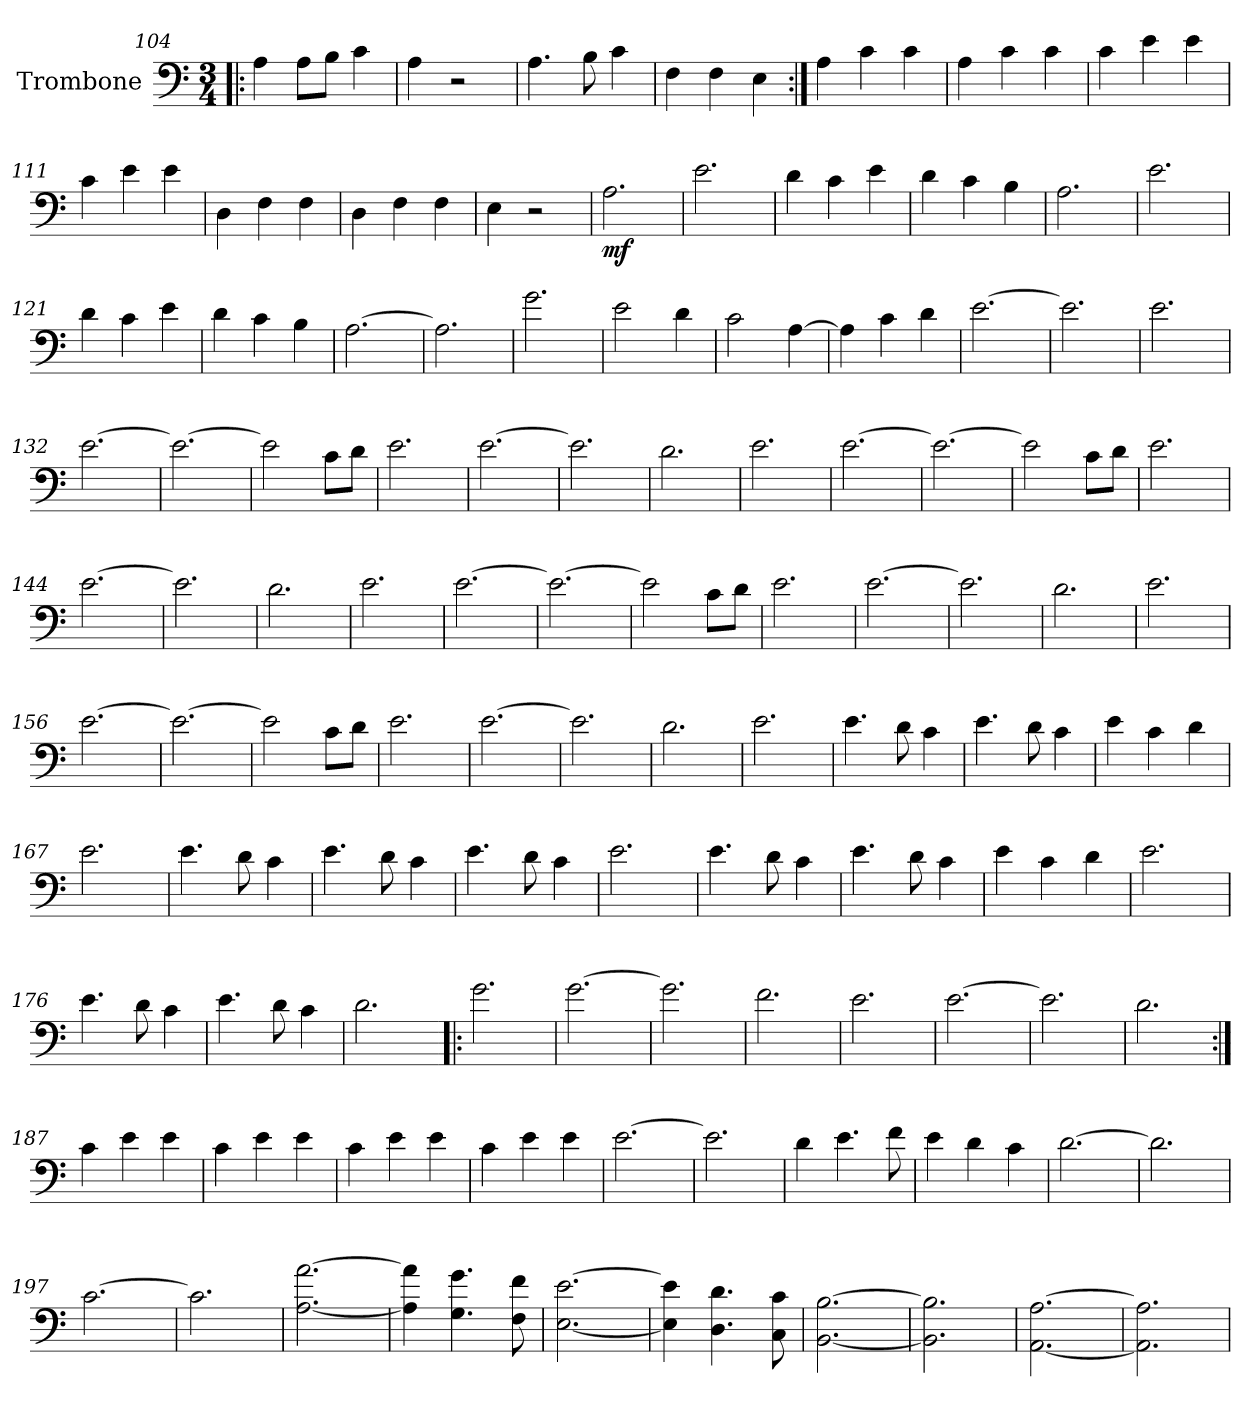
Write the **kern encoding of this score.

**kern	**dynam
*part1	*part1
*staff1	*staff1
*I"Trombone	*
*I'Tbn.	*
*clefF4	*
*k[]	*
*M3/4	*
=104!|:	=104!|:
4A\	.
8A\L	.
8B\J	.
4c\	.
!!LO:PB:g=z
=105	=105
4A\	.
2r	.
=106	=106
4.A\	.
8B\	.
4c\	.
=107	=107
4F\	.
4F\	.
4E\	.
=108:|!	=108:|!
4A\	.
4c\	.
4c\	.
=109	=109
4A\	.
4c\	.
4c\	.
=110	=110
4c\	.
4e\	.
4e\	.
=111	=111
4c\	.
4e\	.
4e\	.
=112	=112
4D\	.
4F\	.
4F\	.
=113	=113
4D\	.
4F\	.
4F\	.
=114	=114
4E\	.
2r	.
=115	=115
!	!LO:DY:b
2.A\	mf
!!LO:LB:g=z
=116	=116
2.e\	.
=117	=117
4d\	.
4c\	.
4e\	.
=118	=118
4d\	.
4c\	.
4B\	.
=119	=119
2.A\	.
=120	=120
2.e\	.
=121	=121
4d\	.
4c\	.
4e\	.
=122	=122
4d\	.
4c\	.
4B\	.
=123	=123
[2.A\	.
=124	=124
2.A\]	.
=125	=125
2.g\	.
=126	=126
2e\	.
4d\	.
=127	=127
2c\	.
[4A\	.
=128	=128
4A\]	.
4c\	.
4d\	.
!!LO:LB:g=z
=129	=129
[2.e\	.
=130	=130
2.e\]	.
=131	=131
2.e\	.
=132	=132
[2.e\	.
=133	=133
2.e\_	.
=134	=134
2e\]	.
8c\L	.
8d\J	.
=135	=135
2.e\	.
=136	=136
[2.e\	.
=137	=137
2.e\]	.
=138	=138
2.d\	.
=139	=139
2.e\	.
=140	=140
[2.e\	.
=141	=141
2.e\_	.
=142	=142
2e\]	.
8c\L	.
8d\J	.
=143	=143
2.e\	.
!!LO:LB:g=z
=144	=144
[2.e\	.
=145	=145
2.e\]	.
=146	=146
2.d\	.
=147	=147
2.e\	.
=148	=148
[2.e\	.
=149	=149
2.e\_	.
=150	=150
2e\]	.
8c\L	.
8d\J	.
=151	=151
2.e\	.
=152	=152
[2.e\	.
=153	=153
2.e\]	.
=154	=154
2.d\	.
=155	=155
2.e\	.
=156	=156
[2.e\	.
=157	=157
2.e\_	.
=158	=158
2e\]	.
8c\L	.
8d\J	.
!!LO:LB:g=z
=159	=159
2.e\	.
=160	=160
[2.e\	.
=161	=161
2.e\]	.
=162	=162
2.d\	.
=163	=163
2.e\	.
=164	=164
4.e\	.
8d\	.
4c\	.
=165	=165
4.e\	.
8d\	.
4c\	.
=166	=166
4e\	.
4c\	.
4d\	.
=167	=167
2.e\	.
=168	=168
4.e\	.
8d\	.
4c\	.
=169	=169
4.e\	.
8d\	.
4c\	.
!!LO:LB:g=z
=170	=170
4.e\	.
8d\	.
4c\	.
=171	=171
2.e\	.
=172	=172
4.e\	.
8d\	.
4c\	.
=173	=173
4.e\	.
8d\	.
4c\	.
=174	=174
4e\	.
4c\	.
4d\	.
=175	=175
2.e\	.
=176	=176
4.e\	.
8d\	.
4c\	.
=177	=177
4.e\	.
8d\	.
4c\	.
=178	=178
2.d\	.
=179!|:	=179!|:
2.g\	.
=180	=180
[2.g\	.
!!LO:LB:g=z
=181	=181
2.g\]	.
=182	=182
2.f\	.
=183	=183
2.e\	.
=184	=184
[2.e\	.
=185	=185
2.e\]	.
=186	=186
2.d\	.
=187:|!	=187:|!
4c\	.
4e\	.
4e\	.
=188	=188
4c\	.
4e\	.
4e\	.
=189	=189
4c\	.
4e\	.
4e\	.
=190	=190
4c\	.
4e\	.
4e\	.
=191	=191
[2.e\	.
=192	=192
2.e\]	.
!!LO:LB:g=z
=193	=193
4d\	.
4.e\	.
8f\	.
=194	=194
4e\	.
4d\	.
4c\	.
=195	=195
[2.d\	.
=196	=196
2.d\]	.
=197	=197
[2.c\	.
=198	=198
2.c\]	.
=199	=199
[2.A\ [2.a\	.
=200	=200
4A\] 4a\]	.
4.G\ 4.g\	.
8F\ 8f\	.
=201	=201
[2.E\ [2.e\	.
=202	=202
4E\] 4e\]	.
4.D\ 4.d\	.
8C\ 8c\	.
=203	=203
[2.BB\ [2.B\	.
=204	=204
2.BB\] 2.B\]	.
=205	=205
[2.AA\ [2.A\	.
!!LO:LB:g=z
=206	=206
2.AA\] 2.A\]	.
=	=
*-	*-
